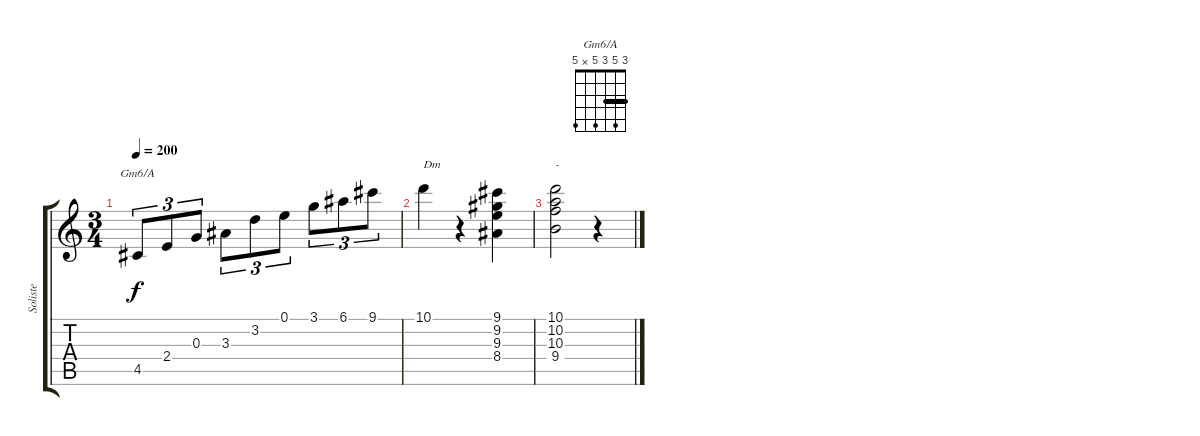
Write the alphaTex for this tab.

\track ("Soliste" "Soliste") {instrument acousticguitarnylon}
\staff {score tabs}
\tuning (E4 B3 G3 D3 A2 E2) {hide}
\chord ("Gm6/A" 3 5 3 5 x 5) {barre 3}
\ts (3 4)
\tempo 200
\clef g2
\ks c
4.5.8{tu (3 2) ch "Gm6/A" dy f} 2.4.8{tu (3 2)} 0.3.8{tu (3 2)} 3.3.8{tu (3 2)} 3.2.8{tu (3 2)} 0.1.8{tu (3 2)} 3.1.8{tu (3 2)} 6.1.8{tu (3 2)} 9.1.8{tu (3 2)} |
10.1.4{txt "Dm"} r.4 (9.1 9.2 9.3 8.4).4 |
(10.1 10.2 10.3 9.4).2{txt "-"} r.4
